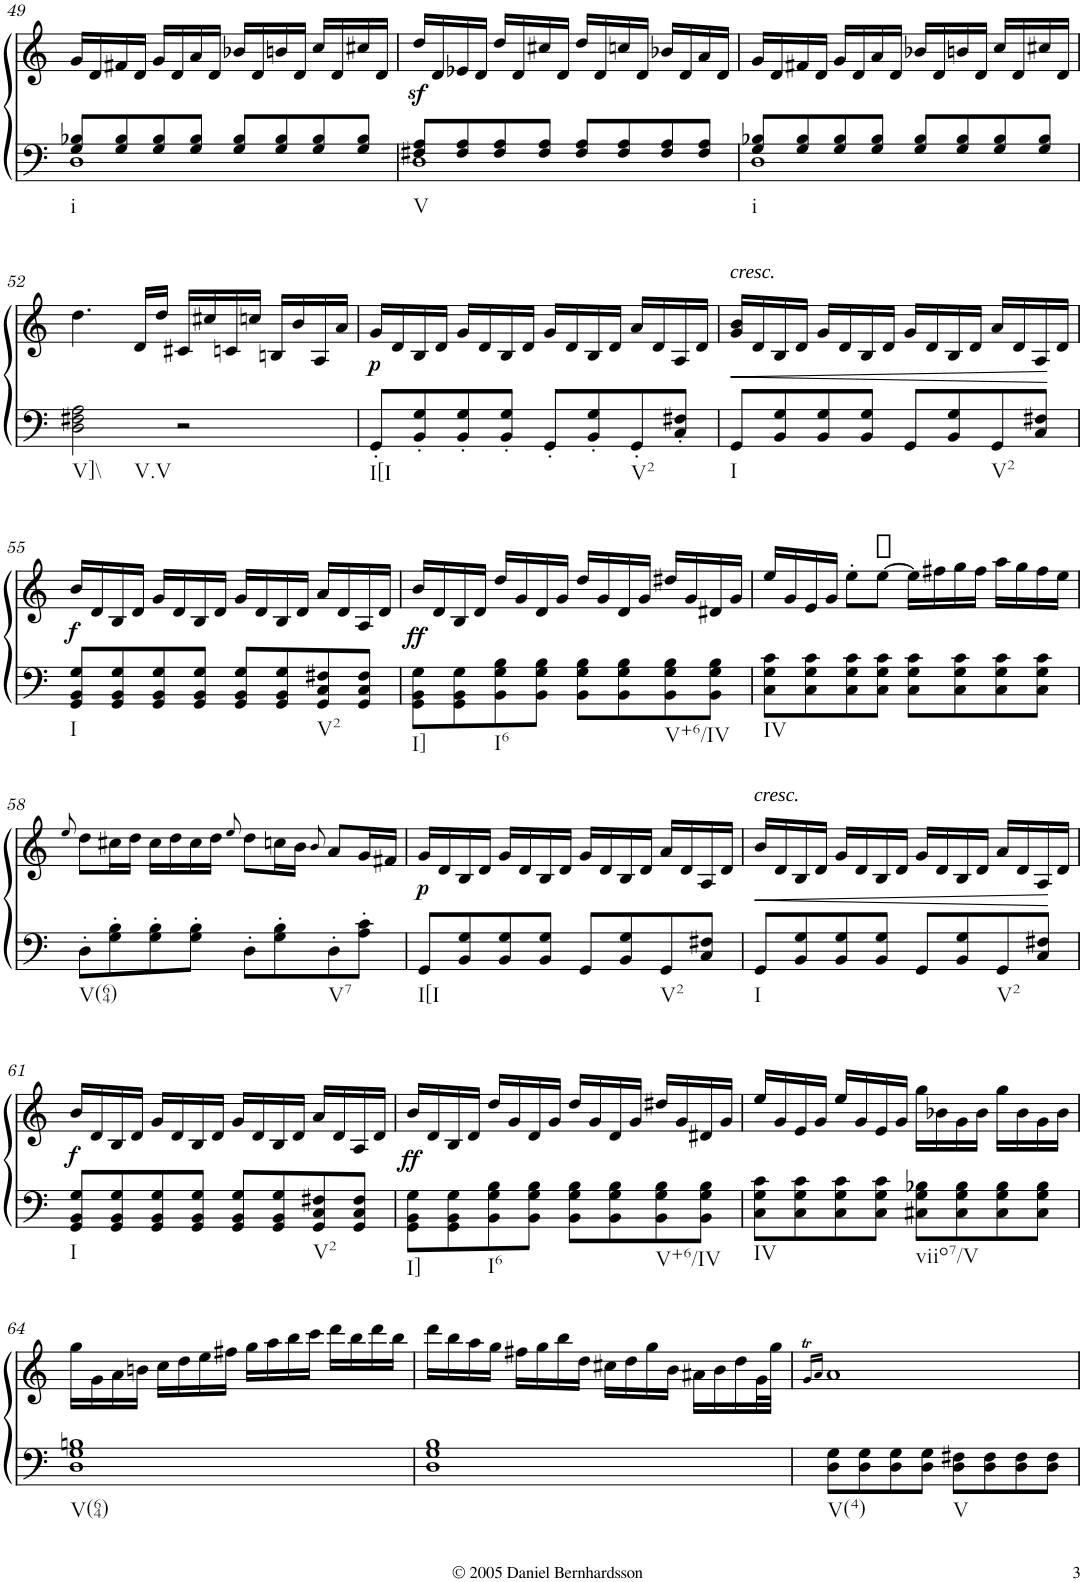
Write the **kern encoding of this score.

**kern	**kern	**dynam
*part1	*part1	*part1
*staff2	*staff1	*staff1/2
*I"Piano	*	*
*I'Pno.	*	*
!!LO:PB:g=z
*clefF4	*clefG2	*
*k[]	*k[]	*
*M4/4	*M4/4	*
*met(c)	*met(c)	*
=49	=49	=49
*^	*	*
!LO:TX:b:t=i	!	!	!
8G/ 8B-X/L	1D	16g/LL	.
.	.	16d/	.
8G/ 8B-/	.	16f#X/	.
.	.	16d/JJ	.
8G/ 8B-/	.	16g/LL	.
.	.	16d/	.
8G/ 8B-/J	.	16a/	.
.	.	16d/JJ	.
8G/ 8B-/L	.	16b-X/LL	.
.	.	16d/	.
8G/ 8B-/	.	16bn/	.
.	.	16d/JJ	.
8G/ 8B-/	.	16cc/LL	.
.	.	16d/	.
8G/ 8B-/J	.	16cc#X/	.
.	.	16d/JJ	.
=50	=50	=50	=50
!LO:TX:b:t=V	!	!	!
8F#X/ 8A/L	1D	16ddz</LL	.
.	.	16d/	.
8F#/ 8A/	.	16e-X/	.
.	.	16d/JJ	.
8F#/ 8A/	.	16dd/LL	.
.	.	16d/	.
8F#/ 8A/J	.	16cc#X/	.
.	.	16d/JJ	.
8F#/ 8A/L	.	16dd/LL	.
.	.	16d/	.
8F#/ 8A/	.	16ccn/	.
.	.	16d/JJ	.
8F#/ 8A/	.	16b-X/LL	.
.	.	16d/	.
8F#/ 8A/J	.	16a/	.
.	.	16d/JJ	.
=51	=51	=51	=51
!LO:TX:b:t=i	!	!	!
8G/ 8B-X/L	1D	16g/LL	.
.	.	16d/	.
8G/ 8B-/	.	16f#X/	.
.	.	16d/JJ	.
8G/ 8B-/	.	16g/LL	.
.	.	16d/	.
8G/ 8B-/J	.	16a/	.
.	.	16d/JJ	.
8G/ 8B-/L	.	16b-X/LL	.
.	.	16d/	.
8G/ 8B-/	.	16bn/	.
.	.	16d/JJ	.
8G/ 8B-/	.	16cc/LL	.
.	.	16d/	.
8G/ 8B-/J	.	16cc#X/	.
.	.	16d/JJ	.
*v	*v	*	*
!!LO:LB:g=z
=52	=52	=52
!LO:TX:b:t=V]\\	!	!
!LO:TX:b:t=V.V	!	!
2D\ 2F#X\ 2A\	4.dd\	.
.	16d/LL	.
.	16dd/JJ	.
2r	16c#X/LL	.
.	16cc#X/	.
.	16cn/	.
.	16ccn/JJ	.
.	16Bn/LL	.
.	16b/	.
.	16A/	.
.	16a/JJ	.
=53	=53	=53
!LO:TX:b:t=I[I	!	!
!	!	!LO:DY:b
8GG'/L	16g/LL	p
.	16d/	.
8BB/' 8G/'	16B/	.
.	16d/JJ	.
8BB/' 8G/'	16g/LL	.
.	16d/	.
8BB/' 8G/'J	16B/	.
.	16d/JJ	.
8GG'/L	16g/LL	.
.	16d/	.
8BB/' 8G/'	16B/	.
.	16d/JJ	.
!LO:TX:b:t=V2	!	!
8GG'/	16a/LL	.
.	16d/	.
8C/' 8F#X/'J	16A/	.
.	16d/JJ	.
=54	=54	=54
!	!LO:TX:a:i:t=cresc.	!
!LO:TX:b:t=I	!	!
!	!	!LO:HP:b
8GG/L	16g/ 16b/LL	<
.	16d/	.
8BB/ 8G/	16B/	.
.	16d/JJ	.
8BB/ 8G/	16g/LL	.
.	16d/	.
8BB/ 8G/J	16B/	.
.	16d/JJ	.
8GG/L	16g/LL	.
.	16d/	.
8BB/ 8G/	16B/	.
.	16d/JJ	.
!LO:TX:b:t=V2	!	!
8GG/	16a/LL	.
.	16d/	.
8C/ 8F#X/J	16A/	.
.	16d/JJ	[
!!LO:LB:g=z
=55	=55	=55
!LO:TX:b:t=I	!	!
!	!	!LO:DY:b
8GG/ 8BB/ 8G/L	16b/LL	f
.	16d/	.
8GG/ 8BB/ 8G/	16B/	.
.	16d/JJ	.
8GG/ 8BB/ 8G/	16g/LL	.
.	16d/	.
8GG/ 8BB/ 8G/J	16B/	.
.	16d/JJ	.
8GG/ 8BB/ 8G/L	16g/LL	.
.	16d/	.
8GG/ 8BB/ 8G/	16B/	.
.	16d/JJ	.
!LO:TX:b:t=V2	!	!
8GG/ 8C/ 8F#X/	16a/LL	.
.	16d/	.
8GG/ 8C/ 8F#/J	16A/	.
.	16d/JJ	.
=56	=56	=56
!LO:TX:b:t=I]	!	!
!	!	!LO:DY:b
8GG\ 8BB\ 8G\L	16b/LL	ff
.	16d/	.
8GG\ 8BB\ 8G\	16B/	.
.	16d/JJ	.
!LO:TX:b:t=I6	!	!
8BB\ 8G\ 8B\	16dd/LL	.
.	16g/	.
8BB\ 8G\ 8B\J	16d/	.
.	16g/JJ	.
8BB\ 8G\ 8B\L	16dd/LL	.
.	16g/	.
8BB\ 8G\ 8B\	16d/	.
.	16g/JJ	.
!LO:TX:b:t=V+6/IV	!	!
8BB\ 8G\ 8B\	16dd#X/LL	.
.	16g/	.
8BB\ 8G\ 8B\J	16d#X/	.
.	16g/JJ	.
=57	=57	=57
!LO:TX:b:t=IV	!	!
8C\ 8G\ 8c\L	16ee/LL	.
.	16g/	.
8C\ 8G\ 8c\	16e/	.
.	16g/JJ	.
8C\ 8G\ 8c\	8ee'\L	.
8C\ 8G\ 8c\J	[>8ee\J	.
8C\ 8G\ 8c\L	16ee\LL]	.
.	16ff#X\	.
8C\ 8G\ 8c\	16gg\	.
.	16ff#\JJ	.
8C\ 8G\ 8c\	16aa\LL	.
.	16gg\	.
8C\ 8G\ 8c\J	16ff#\	.
.	16ee\JJ	.
!!LO:LB:g=z
=58	=58	=58
.	8qee/	.
!LO:TX:b:t=V(64)	!	!
8D'\L	8dd\L	.
8G\' 8B\'	16cc#X\L	.
.	16dd\JJ	.
8G\' 8B\'	16cc#\LL	.
.	16dd\	.
8G\' 8B\'J	16cc#\	.
.	16dd\JJ	.
.	8qee/	.
8D'\L	8dd\L	.
8G\' 8B\'	16ccn\L	.
.	16b\JJ	.
.	8qb/	.
!LO:TX:b:t=V7	!	!
8D'\	8a/L	.
8A\' 8c\'J	16g/L	.
.	16f#X/JJ	.
=59	=59	=59
!LO:TX:b:t=I[I	!	!
!	!	!LO:DY:b
8GG/L	16g/LL	p
.	16d/	.
8BB/ 8G/	16B/	.
.	16d/JJ	.
8BB/ 8G/	16g/LL	.
.	16d/	.
8BB/ 8G/J	16B/	.
.	16d/JJ	.
8GG/L	16g/LL	.
.	16d/	.
8BB/ 8G/	16B/	.
.	16d/JJ	.
!LO:TX:b:t=V2	!	!
8GG/	16a/LL	.
.	16d/	.
8C/ 8F#X/J	16A/	.
.	16d/JJ	.
=60	=60	=60
!	!LO:TX:a:i:t=cresc.	!
!LO:TX:b:t=I	!	!
!	!	!LO:HP:b
8GG/L	16b/LL	<
.	16d/	.
8BB/ 8G/	16B/	.
.	16d/JJ	.
8BB/ 8G/	16g/LL	.
.	16d/	.
8BB/ 8G/J	16B/	.
.	16d/JJ	.
8GG/L	16g/LL	.
.	16d/	.
8BB/ 8G/	16B/	.
.	16d/JJ	.
!LO:TX:b:t=V2	!	!
8GG/	16a/LL	.
.	16d/	.
8C/ 8F#X/J	16A/	.
.	16d/JJ	[
!!LO:LB:g=z
=61	=61	=61
!LO:TX:b:t=I	!	!
!	!	!LO:DY:b
8GG/ 8BB/ 8G/L	16b/LL	f
.	16d/	.
8GG/ 8BB/ 8G/	16B/	.
.	16d/JJ	.
8GG/ 8BB/ 8G/	16g/LL	.
.	16d/	.
8GG/ 8BB/ 8G/J	16B/	.
.	16d/JJ	.
8GG/ 8BB/ 8G/L	16g/LL	.
.	16d/	.
8GG/ 8BB/ 8G/	16B/	.
.	16d/JJ	.
!LO:TX:b:t=V2	!	!
8GG/ 8C/ 8F#X/	16a/LL	.
.	16d/	.
8GG/ 8C/ 8F#/J	16A/	.
.	16d/JJ	.
=62	=62	=62
!LO:TX:b:t=I]	!	!
!	!	!LO:DY:b
8GG\ 8BB\ 8G\L	16b/LL	ff
.	16d/	.
8GG\ 8BB\ 8G\	16B/	.
.	16d/JJ	.
!LO:TX:b:t=I6	!	!
8BB\ 8G\ 8B\	16dd/LL	.
.	16g/	.
8BB\ 8G\ 8B\J	16d/	.
.	16g/JJ	.
8BB\ 8G\ 8B\L	16dd/LL	.
.	16g/	.
8BB\ 8G\ 8B\	16d/	.
.	16g/JJ	.
!LO:TX:b:t=V+6/IV	!	!
8BB\ 8G\ 8B\	16dd#X/LL	.
.	16g/	.
8BB\ 8G\ 8B\J	16d#X/	.
.	16g/JJ	.
=63	=63	=63
!LO:TX:b:t=IV	!	!
8C\ 8G\ 8c\L	16ee/LL	.
.	16g/	.
8C\ 8G\ 8c\	16e/	.
.	16g/JJ	.
8C\ 8G\ 8c\	16ee/LL	.
.	16g/	.
8C\ 8G\ 8c\J	16e/	.
.	16g/JJ	.
!LO:TX:b:t=viio7/V	!	!
8C#X\ 8G\ 8B-X\L	16gg\LL	.
.	16b-X\	.
8C#\ 8G\ 8B-\	16g\	.
.	16b-\JJ	.
8C#\ 8G\ 8B-\	16gg\LL	.
.	16b-\	.
8C#\ 8G\ 8B-\J	16g\	.
.	16b-\JJ	.
!!LO:LB:g=z
=64	=64	=64
!LO:TX:b:t=V(64)	!	!
1D 1G 1Bn	16gg\LL	.
.	16g\	.
.	16a\	.
.	16bn\JJ	.
.	16cc\LL	.
.	16dd\	.
.	16ee\	.
.	16ff#X\JJ	.
.	16gg\LL	.
.	16aa\	.
.	16bb\	.
.	16ccc\JJ	.
.	16ddd\LL	.
.	16bb\	.
.	16ddd\	.
.	16bb\JJ	.
=65	=65	=65
1D 1G 1B	16ddd\LL	.
.	16bb\	.
.	16aa\	.
.	16gg\JJ	.
.	16ff#X\LL	.
.	16gg\	.
.	16bb\	.
.	16dd\JJ	.
.	16cc#X\LL	.
.	16dd\	.
.	16gg\	.
.	16b\JJ	.
.	16a#X\LL	.
.	16b\	.
.	16dd\	.
.	32g\L	.
.	32gg\JJJ	.
=66	=66	=66
.	16qg>/LL	.
.	16qa/JJ	.
!LO:TX:b:t=V(4)	!	!
8D\ 8G\L	1a	.
8D\ 8G\	.	.
8D\ 8G\	.	.
8D\ 8G\J	.	.
!LO:TX:b:t=V	!	!
8D\ 8F#X\L	.	.
8D\ 8F#\	.	.
8D\ 8F#\	.	.
8D\ 8F#\J	.	.
=	=	=
*-	*-	*-
